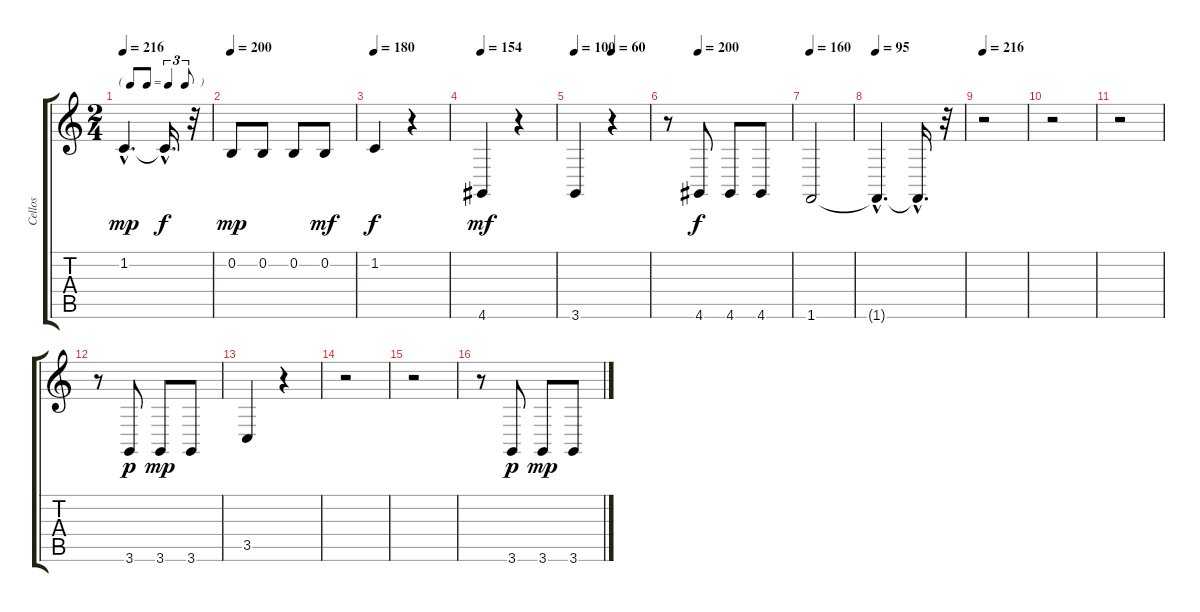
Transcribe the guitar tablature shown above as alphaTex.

\track ("Cellos" "Cellos") {instrument stringensemble1}
\staff {score tabs}
\tuning (E4 B3 G3 D3 A2 E2) {hide}
\ts (2 4)
\tf triplet8th
\tempo 216
\clef g2
\ks c
1.2{hac}.4{d dy mp} 1.2{hac t}.16{d dy f} r.32 |
\tempo 200
0.2.8{dy mp} 0.2.8 0.2.8 0.2.8{dy mf} |
\tempo 180
1.2.4{dy f} r.4 |
\tempo 154
4.6.4{dy mf} r.4 |
\tempo 100
\tempo (60 0.5)
3.6.4 r.4 |
\tempo (200 0.25)
r.8 4.6.8{dy f} 4.6.8 4.6.8 |
\tempo 160
1.6.2 |
\tempo 95
1.6{hac t}.4{d} 1.6{hac t}.16{d} r.32 |
\tempo 216
r.2 |
r.2 |
r.2 |
r.8 3.6.8{dy p} 3.6.8{dy mp} 3.6.8 |
3.5.4 r.4 |
r.2 |
r.2 |
r.8 3.6.8{dy p} 3.6.8{dy mp} 3.6.8
